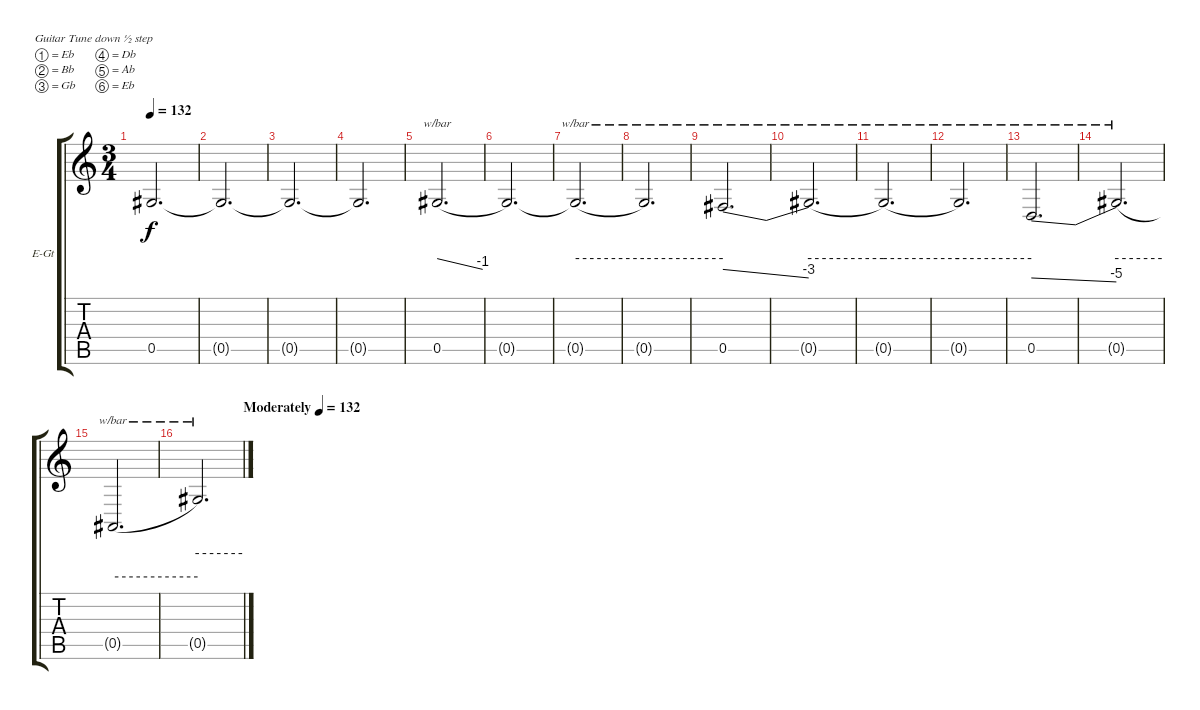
\bracketExtendMode groupsimilarinstruments
\firstSystemTrackNameOrientation horizontal
\otherSystemsTrackNameOrientation horizontal
\track ("Guitar 1" "E-Gt") {instrument overdrivenguitar}
\staff {score tabs}
\tuning (Eb4 Bb3 Gb3 Db3 Ab2 Eb2)
\ts (3 4)
\tempo 132
\clef g2
\scale
1.03909
\ks aminor
0.5.2{d dy f} |
\scale
0.960908 0.5{t}.2{d} |
\scale
1.03909 0.5{t}.2{d} |
\scale
0.960908 0.5{t}.2{d} |
\scale
1.03909 0.5.2{d tbe (dive default 0 0 45 -4)} |
\scale
0.960908 0.5{t}.2{d} |
\scale
1.03909 0.5{t}.2{d tbe (hold default 0 0 60 0)} |
\scale
0.960908 0.5{t}.2{d tbe (hold default 0 0 60 0)} |
\scale
1.03909 0.5.2{d tbe (dive default 0 -4 45.6 -12)} |
\scale
0.960908 0.5{t}.2{d tbe (hold default 0 0 60 0)} |
\scale
1.03909 0.5{t}.2{d tbe (hold default 0 0 60 0)} |
\scale
0.960908 0.5{t}.2{d tbe (hold default 0 0 60 0)} |
\scale
1.03909 0.5.2{d tbe (dive default 0 -12 54.6 -20)} |
\scale
0.960908 0.5{t}.2{d tbe (hold default 0 0 60 0)} |
0.5{t}.2{d tbe (hold default 0 -20 60 -20)} |
\tempo (132 "Moderately" 0.99375)
0.5{t}.2{d tbe (hold default 0 0 60 0)}
